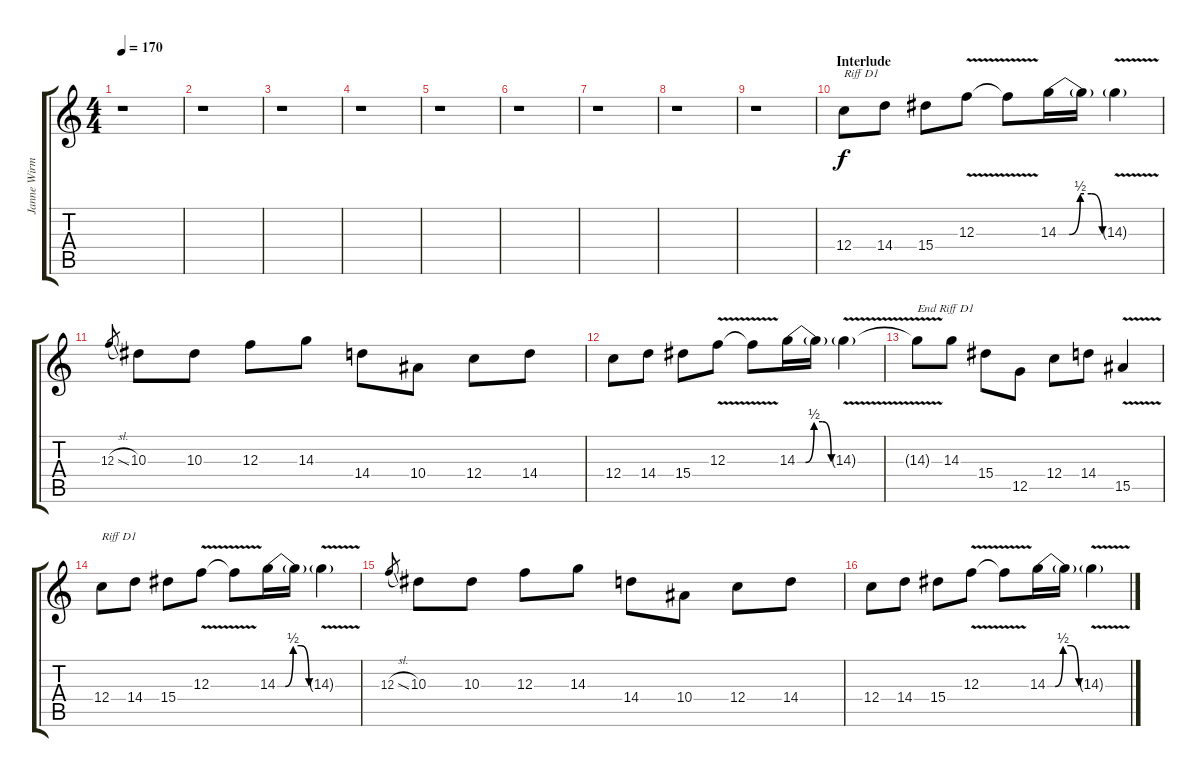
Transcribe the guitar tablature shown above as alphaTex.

\track ("Janne Wirman 1" "Janne Wirm") {instrument lead2sawtooth}
\staff {score tabs}
\tuning (D5 A4 F4 C4 G3 C3) {hide}
\ts (4 4)
\tempo 170
\clef g2
\ks c
r.1{dy f} |
r.1 |
r.1 |
r.1 |
r.1 |
r.1 |
r.1 |
r.1 |
r.1 |
\section ("" "Interlude")
12.4.8{txt "Riff D1"} 14.4.8 15.4.8 12.3{v}.8 12.3{t}.8 14.3{be (custom 0 0 15 0 30 2 45 2 60 0)}.16 14.3{t}.16 14.3{v g}.4 |
12.3{sl}.8{gr} 10.3.8 10.3.8 12.3.8 14.3.8 14.4.8 10.4.8 12.4.8 14.4.8 |
12.4.8 14.4.8 15.4.8 12.3{v}.8 12.3{t}.8 14.3{be (custom 0 0 15 0 30 2 45 2 60 0)}.16 14.3{t}.16 14.3{v g}.4 |
14.3{t}.8{txt "End Riff D1"} 14.3.8 15.4.8 12.5.8 12.4.8 14.4.8 15.5{v}.4 |
12.4.8{txt "Riff D1"} 14.4.8 15.4.8 12.3{v}.8 12.3{t}.8 14.3{be (custom 0 0 15 0 30 2 45 2 60 0)}.16 14.3{t}.16 14.3{v g}.4 |
12.3{sl}.8{gr} 10.3.8 10.3.8 12.3.8 14.3.8 14.4.8 10.4.8 12.4.8 14.4.8 |
12.4.8 14.4.8 15.4.8 12.3{v}.8 12.3{t}.8 14.3{be (custom 0 0 15 0 30 2 45 2 60 0)}.16 14.3{t}.16 14.3{v g}.4
